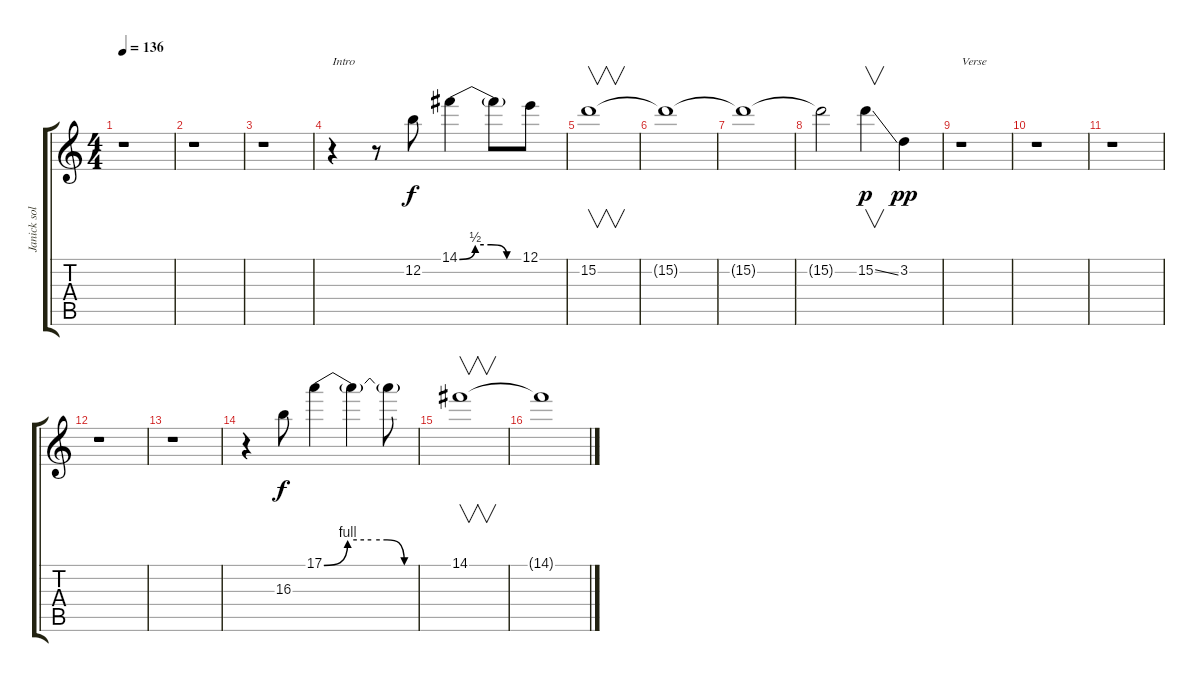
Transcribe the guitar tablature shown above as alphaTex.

\track ("Janick solo" "Janick sol") {instrument overdrivenguitar}
\staff {score tabs}
\tuning (E4 B3 G3 D3 A2 E2) {hide}
\ts (4 4)
\tempo 136
\clef g2
\ks c
r.1{txt "" dy f instrument overdrivenguitar} |
r.1 |
r.1 |
r.4{txt "Intro"} r.8 12.2.8 14.1{be (custom 0 0 15 2 30 2 45 0 60 0)}.4 14.1{t}.8 12.1.8 |
15.2.1{v} |
15.2{t}.1 |
15.2{t}.1 |
15.2{t}.2 15.2{ss}.4{v dy p} 3.2.4{dy pp} |
r.1{txt "Verse"} |
r.1 |
r.1 |
r.1 |
r.1 |
r.4 16.3.8{dy f} 17.1{be (custom 0 0 15 4 30 4 40 4 51 0 60 0)}.4 17.1{t}.4 17.1{t}.8 |
14.1.1{v} |
14.1{t}.1
